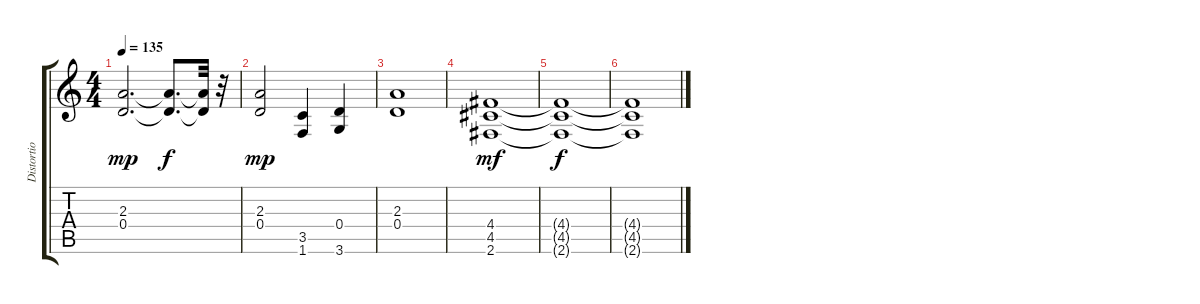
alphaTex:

\track ("Distortio" "Distortio") {instrument distortionguitar}
\staff {score tabs}
\tuning (E4 B3 G3 D3 A2 E2) {hide}
\ts (4 4)
\tempo 135
\clef g2
\ks c
(2.3 0.4).2{d dy mp} (2.3{t} 0.4{t}).8{d dy f} (2.3{t} 0.4{t}).32 r.32 |
(2.3 0.4).2{dy mp} (3.5 1.6).4 (0.4 3.6).4 |
(2.3 0.4).1 |
(4.4 4.5 2.6).1{dy mf} |
(4.4{t} 4.5{t} 2.6{t}).1{dy f} |
(4.4{t} 4.5{t} 2.6{t}).1
